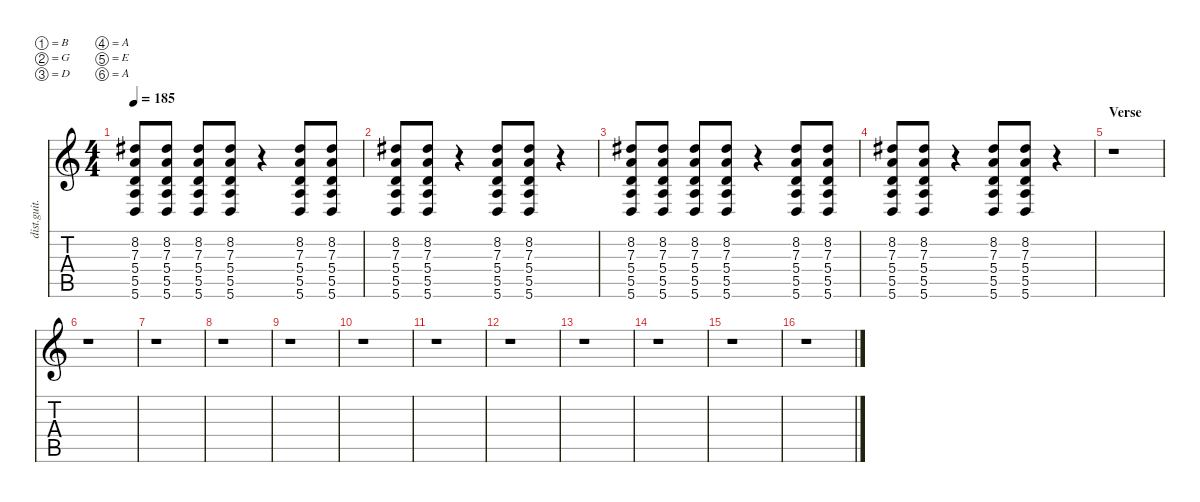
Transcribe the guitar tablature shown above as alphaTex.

\defaultSystemsLayout 4
\hideDynamics
\bracketExtendMode nobrackets
\track ("Distortion Guitar - Petr" "dist.guit.") {instrument distortionguitar}
\staff {score tabs}
\tuning (B3 G3 D3 A2 E2 A1)
\ts (4 4)
\tempo 185
\clef g2
\ks c
(5.6 5.5 5.4 7.3 8.2{acc #}).8{dy mf} (5.6 5.5 5.4 7.3 8.2{acc #}).8 (5.6 5.5 5.4 7.3 8.2{acc #}).8 (5.6 5.5 5.4 7.3 8.2{acc #}).8 r.4 (5.6 5.5 5.4 7.3 8.2{acc #}).8 (5.6 5.5 5.4 7.3 8.2{acc #}).8 |
(5.6 5.5 5.4 7.3 8.2{acc #}).8 (5.6 5.5 5.4 7.3 8.2{acc #}).8 r.4 (5.6 5.5 5.4 7.3 8.2{acc #}).8 (5.6 5.5 5.4 7.3 8.2{acc #}).8 r.4 |
(5.6 5.5 5.4 7.3 8.2{acc #}).8 (5.6 5.5 5.4 7.3 8.2{acc #}).8 (5.6 5.5 5.4 7.3 8.2{acc #}).8 (5.6 5.5 5.4 7.3 8.2{acc #}).8 r.4 (5.6 5.5 5.4 7.3 8.2{acc #}).8 (5.6 5.5 5.4 7.3 8.2{acc #}).8 |
(5.6 5.5 5.4 7.3 8.2{acc #}).8 (5.6 5.5 5.4 7.3 8.2{acc #}).8 r.4 (5.6 5.5 5.4 7.3 8.2{acc #}).8 (5.6 5.5 5.4 7.3 8.2{acc #}).8 r.4 |
\section ("" "Verse")
r.1 |
r.1 |
r.1 |
r.1 |
r.1 |
r.1 |
r.1 |
r.1 |
r.1 |
r.1 |
r.1 |
r.1
